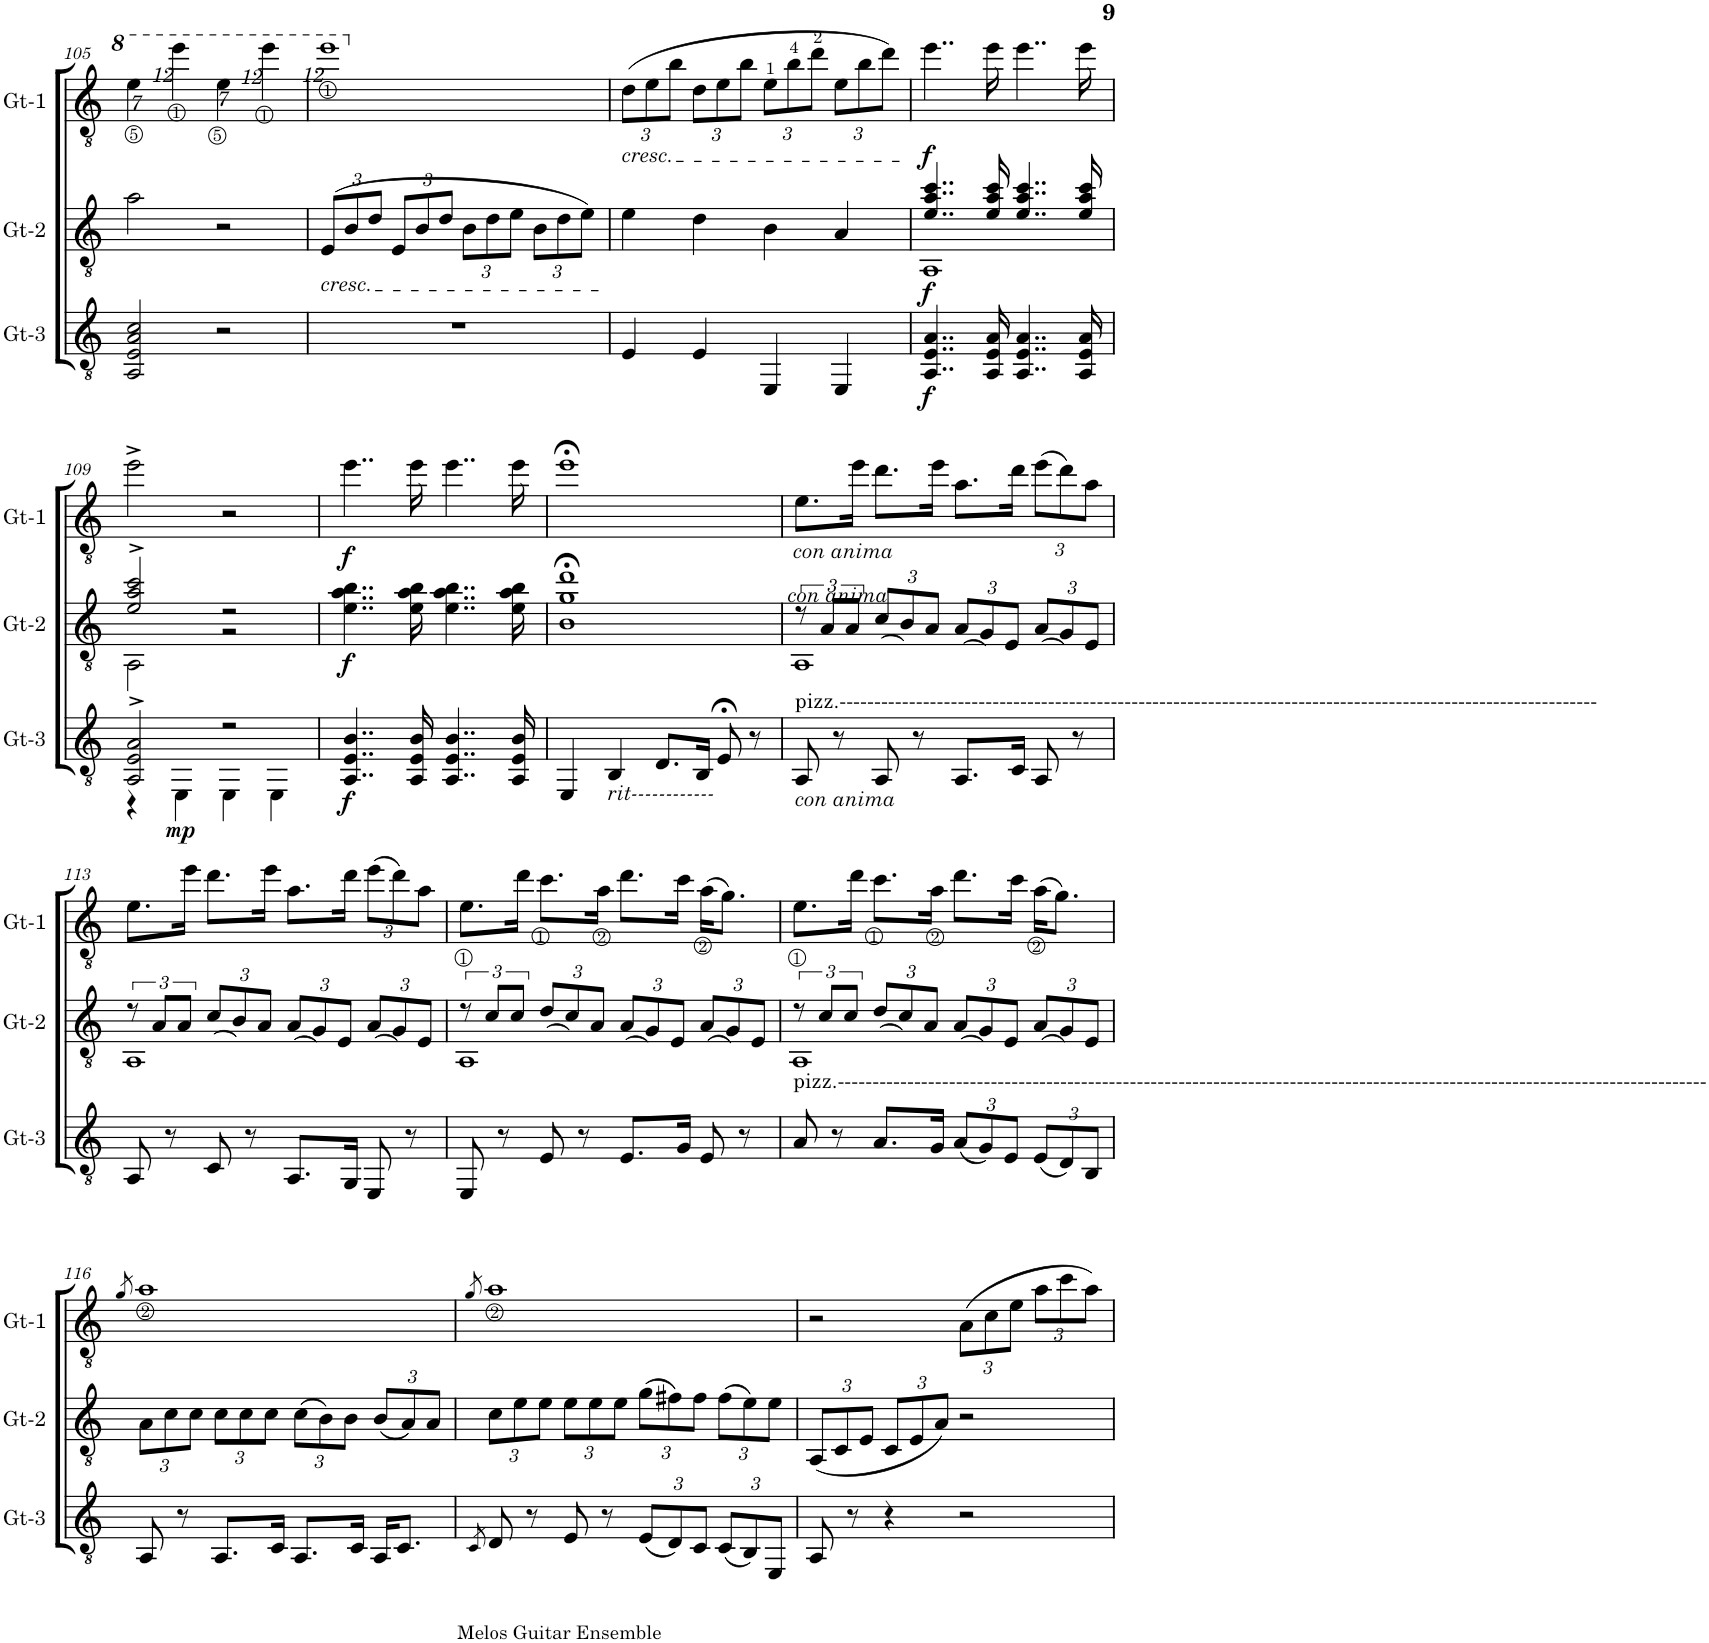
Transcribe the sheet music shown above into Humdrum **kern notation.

**kern	**dynam	**kern	**dynam	**kern	**dynam
*part3	*part3	*part2	*part2	*part1	*part1
*staff3	*staff3	*staff2	*staff2	*staff1	*staff1
*I"Gt-3	*	*I"Gt-2	*	*I"Gt-1	*
*I'Gt-3	*	*I'Gt-2	*	*I'Gt-1	*
!!LO:PB:g=z
*clefGv2	*	*clefGv2	*	*clefGv2	*
*k[]	*	*k[]	*	*k[]	*
*M4/4	*	*M4/4	*	*M4/4	*
=105	=105	=105	=105	=105	=105
!	!	!	!	!LO:TX:b:i:t=7	!
2AA/ 2E/ 2A/ 2c/	.	2a\	.	4ee\	.
!	!	!	!	!LO:TX:b:i:t=12	!
.	.	.	.	4eee\	.
!	!	!	!	!LO:TX:b:i:t=7	!
2r	.	2r	.	4ee\	.
!	!	!	!	!LO:TX:b:i:t=12	!
.	.	.	.	4eee\	.
=106	=106	=106	=106	=106	=106
*	*	*Xbrackettup	*	*	*
!	!	!	!	!LO:TX:b:i:t=12	!
!	!	!LO:TX:b:i:t=cresc.	!	!	!
1r	.	(12E/L	.	1eee	.
.	.	12B/	.	.	.
.	.	12d/J	.	.	.
.	.	12E/L	.	.	.
.	.	12B/	.	.	.
.	.	12d/J	.	.	.
.	.	12B\L	.	.	.
.	.	12d\	.	.	.
.	.	12e\J	.	.	.
.	.	12B\L	.	.	.
.	.	12d\	.	.	.
.	.	12e\J)	.	.	.
=107	=107	=107	=107	=107	=107
*	*	*	*	*Xbrackettup	*
!	!	!	!	!LO:TX:b:i:t=cresc.	!
4E/	.	4e\	.	(12d\L	.
.	.	.	.	12e\	.
.	.	.	.	12b\J	.
4E/	.	4d\	.	12d\L	.
.	.	.	.	12e\	.
.	.	.	.	12b\J	.
4EE/	.	4B\	.	12e\L	.
.	.	.	.	12b\	.
.	.	.	.	12dd\J	.
4EE/	.	4A/	.	12e\L	.
.	.	.	.	12b\	.
.	.	.	.	12dd\J)	.
=108	=108	=108	=108	=108	=108
*	*	*^	*	*	*
!	!LO:DY:b	!	!	!LO:DY:b	!	!LO:DY:b
4..AA/ 4..E/ 4..A/	f	4..e/ 4..a/ 4..cc/	1AA	f	4..ee\	f
16AA/ 16E/ 16A/	.	16e/ 16a/ 16cc/	.	.	16ee\	.
4..AA/ 4..E/ 4..A/	.	4..e/ 4..a/ 4..cc/	.	.	4..ee\	.
16AA/ 16E/ 16A/	.	16e/ 16a/ 16cc/	.	.	16ee\	.
!!LO:LB:g=z
=109	=109	=109	=109	=109	=109	=109
*^	*	*	*	*	*	*
2AA/^ 2E/^ 2A/^	4r	.	2e/^ 2a/^ 2cc/^	2AA\	.	2ee^\	.
!	!	!LO:DY:b	!	!	!	!	!
.	4EE\	mp	.	.	.	.	.
2r	4EE\	.	2r	2r	.	2r	.
.	4EE\	.	.	.	.	.	.
*	*	*	*v	*v	*	*	*
=110	=110	=110	=110	=110	=110	=110
!	!	!LO:DY:b	!	!LO:DY:b	!	!LO:DY:b
*v	*v	*	*	*	*	*
4..AA/ 4..E/ 4..B/	f	4..e\ 4..a\ 4..b\	f	4..ee\	f
16AA/ 16E/ 16B/	.	16e\ 16a\ 16b\	.	16ee\	.
4..AA/ 4..E/ 4..B/	.	4..e\ 4..a\ 4..b\	.	4..ee\	.
16AA/ 16E/ 16B/	.	16e\ 16a\ 16b\	.	16ee\	.
=111	=111	=111	=111	=111	=111
4EE/	.	1B;< 1g;< 1dd;<	.	1ee;<	.
!LO:TX:b:i:t=rit------------	!	!	!	!	!
4BB/	.	.	.	.	.
8.D/L	.	.	.	.	.
16BB/Jk	.	.	.	.	.
8E;</	.	.	.	.	.
8r	.	.	.	.	.
=112	=112	=112	=112	=112	=112
*	*	*brackettup	*	*	*
*	*	*^	*	*	*
!	!	!	!	!	!LO:TX:b:i:t=con anima	!
!	!	!LO:TX:b:i:t=con anima	!	!	!	!
!LO:TX:a:t=pizz.-------------------------------------------------------------------------------------------------------------	!	!	!	!	!	!
!LO:TX:b:i:t=con anima	!	!	!	!	!	!
8AA/	.	12r	1AA	.	8.e\L	.
.	.	12A/L	.	.	.	.
8r	.	.	.	.	.	.
.	.	12A/J	.	.	.	.
.	.	.	.	.	16ee\Jk	.
*	*	*Xbrackettup	*	*	*	*
8AA/	.	(12c/L	.	.	8.dd\L	.
.	.	12B/)	.	.	.	.
8r	.	.	.	.	.	.
.	.	12A/J	.	.	.	.
.	.	.	.	.	16ee\Jk	.
8.AA/L	.	(12A/L	.	.	8.a\L	.
.	.	12G/)	.	.	.	.
.	.	12E/J	.	.	.	.
16C/Jk	.	.	.	.	16dd\Jk	.
8AA/	.	(12A/L	.	.	(12ee\L	.
.	.	12G/)	.	.	12dd\)	.
8r	.	.	.	.	.	.
.	.	12E/J	.	.	12a\J	.
!!LO:LB:g=z
=113	=113	=113	=113	=113	=113	=113
*	*	*brackettup	*	*	*	*
8AA/	.	12r	1AA	.	8.e\L	.
.	.	12A/L	.	.	.	.
8r	.	.	.	.	.	.
.	.	12A/J	.	.	.	.
.	.	.	.	.	16ee\Jk	.
*	*	*Xbrackettup	*	*	*	*
8C/	.	(12c/L	.	.	8.dd\L	.
.	.	12B/)	.	.	.	.
8r	.	.	.	.	.	.
.	.	12A/J	.	.	.	.
.	.	.	.	.	16ee\Jk	.
8.AA/L	.	(12A/L	.	.	8.a\L	.
.	.	12G/)	.	.	.	.
.	.	12E/J	.	.	.	.
16GG/Jk	.	.	.	.	16dd\Jk	.
8EE/	.	(12A/L	.	.	(12ee\L	.
.	.	12G/)	.	.	12dd\)	.
8r	.	.	.	.	.	.
.	.	12E/J	.	.	12a\J	.
=114	=114	=114	=114	=114	=114	=114
*	*	*brackettup	*	*	*	*
8EE/	.	12r	1AA	.	8.e\L	.
.	.	12c/L	.	.	.	.
8r	.	.	.	.	.	.
.	.	12c/J	.	.	.	.
.	.	.	.	.	16dd\Jk	.
*	*	*Xbrackettup	*	*	*	*
8E/	.	(12d/L	.	.	8.cc\L	.
.	.	12c/)	.	.	.	.
8r	.	.	.	.	.	.
.	.	12A/J	.	.	.	.
.	.	.	.	.	16a\Jk	.
8.E/L	.	(12A/L	.	.	8.dd\L	.
.	.	12G/)	.	.	.	.
.	.	12E/J	.	.	.	.
16G/Jk	.	.	.	.	16cc\Jk	.
8E/	.	(12A/L	.	.	(16a\KL	.
.	.	.	.	.	8.g\J)	.
.	.	12G/)	.	.	.	.
8r	.	.	.	.	.	.
.	.	12E/J	.	.	.	.
=115	=115	=115	=115	=115	=115	=115
*	*	*brackettup	*	*	*	*
!LO:TX:a:t=pizz.-----------------------------------------------------------------------------------------------------------------------------	!	!	!	!	!	!
8A/	.	12r	1AA	.	8.e\L	.
.	.	12c/L	.	.	.	.
8r	.	.	.	.	.	.
.	.	12c/J	.	.	.	.
.	.	.	.	.	16dd\Jk	.
*	*	*Xbrackettup	*	*	*	*
8.A/L	.	(12d/L	.	.	8.cc\L	.
.	.	12c/)	.	.	.	.
.	.	12A/J	.	.	.	.
16G/Jk	.	.	.	.	16a\Jk	.
*Xbrackettup	*	*	*	*	*	*
(12A/L	.	(12A/L	.	.	8.dd\L	.
12G/)	.	12G/)	.	.	.	.
12E/J	.	12E/J	.	.	.	.
.	.	.	.	.	16cc\Jk	.
(12E/L	.	(12A/L	.	.	(16a\KL	.
.	.	.	.	.	8.g\J)	.
12D/)	.	12G/)	.	.	.	.
12BB/J	.	12E/J	.	.	.	.
*	*	*v	*v	*	*	*
!!LO:LB:g=z
=116	=116	=116	=116	=116	=116
.	.	.	.	8qg/	.
8AA/	.	12A\L	.	1a	.
.	.	12c\	.	.	.
8r	.	.	.	.	.
.	.	12c\J	.	.	.
8.AA/L	.	12c\L	.	.	.
.	.	12c\	.	.	.
.	.	12c\J	.	.	.
16C/Jk	.	.	.	.	.
8.AA/L	.	(12c\L	.	.	.
.	.	12B\)	.	.	.
.	.	12B\J	.	.	.
16C/Jk	.	.	.	.	.
16AA/KL	.	(12B/L	.	.	.
8.C/J	.	.	.	.	.
.	.	12A/)	.	.	.
.	.	12A/J	.	.	.
=117	=117	=117	=117	=117	=117
8qC/	.	.	.	8qg/	.
8D/	.	12c\L	.	1a	.
.	.	12e\	.	.	.
8r	.	.	.	.	.
.	.	12e\J	.	.	.
8E/	.	12e\L	.	.	.
.	.	12e\	.	.	.
8r	.	.	.	.	.
.	.	12e\J	.	.	.
(12E/L	.	(12g\L	.	.	.
12D/)	.	12f#X\)	.	.	.
12C/J	.	12f#\J	.	.	.
(12C/L	.	(12f#\L	.	.	.
12BB/)	.	12e\)	.	.	.
12EE/J	.	12e\J	.	.	.
=118	=118	=118	=118	=118	=118
8AA/	.	(12AA/L	.	2r	.
.	.	12C/	.	.	.
8r	.	.	.	.	.
.	.	12E/J	.	.	.
4r	.	12C/L	.	.	.
.	.	12E/	.	.	.
.	.	12A/J)	.	.	.
2r	.	2r	.	(12A\L	.
.	.	.	.	12c\	.
.	.	.	.	12e\J	.
.	.	.	.	12a\L	.
.	.	.	.	12cc\	.
.	.	.	.	12a\J)	.
=	=	=	=	=	=
*-	*-	*-	*-	*-	*-
